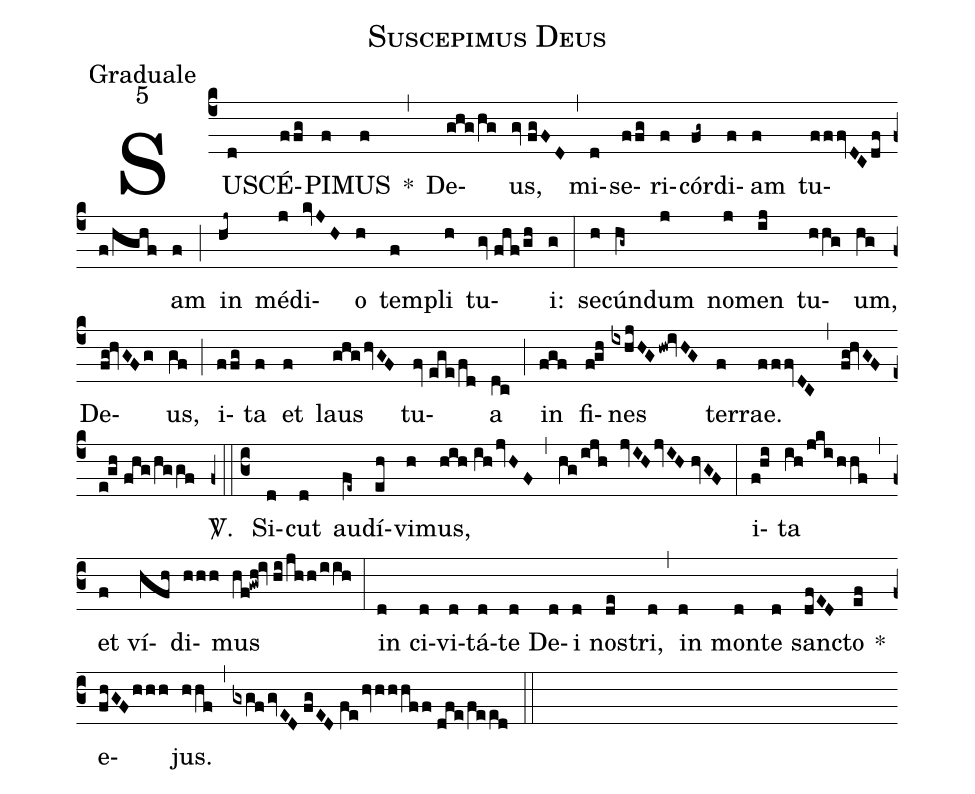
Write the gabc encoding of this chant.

name:Suscepimus Deus;
office-part:Graduale;
mode:5;
%%
(c4) SU(d)SCÉ(ffg)PI(f)MUS(f) *(,) De(ghg/hg)us,(gv//fgFD) (,) mi(d)se(ffg)ri(f)cór(fg~)di(f)am(f) tu(fffvDC/dff/hghf)am(f) (;) in(hj~) mé(j)di(kvJH)o(h) tem(f)pli(h) tu(gv//fhf/gh)i:(g) (:) se(h)cún(hg~)dum(j) no(j)men(ij) tu(hhg)um,(hg) De(fg!hvGFg)us,(gf) (;) i(ffg)ta(f) et(f) laus(ghg/hvGF) tu(fv//ege/fd)a(dc) (;) in(fgf) fi(f!gh)nes(ixhjHG/hw!ivHG) ter(f)rae.(fffvDC) (,) (fg!hvGF/e!gh//fhg/hggf) <sp>V/</sp>.(z0::c3) Si(d)cut(d) au(fe~)dí(eh)vi(h)mus,(hih//ih/jvHF) (,) (hg/ijh jvIH/jvIH//hvGF) (:) i(f!hi)ta(ih/jki/hhf) (,) et(f) ví(hfh)di(hhh)mus(hf!gwh!iv//hi/jhh/iih) (:) in(d) ci(d)vi(d)tá(d)te(d) De(d)i(d) nos(de)tri,(d) (,) in(d) mon(d)te(d) sanc(dfED)to(ef) *() e(fhGF/hhh)jus.(hhf) (,) (gxgf/gvED//fgED//fe/hv/hhhff//dfe/feed) (::)
